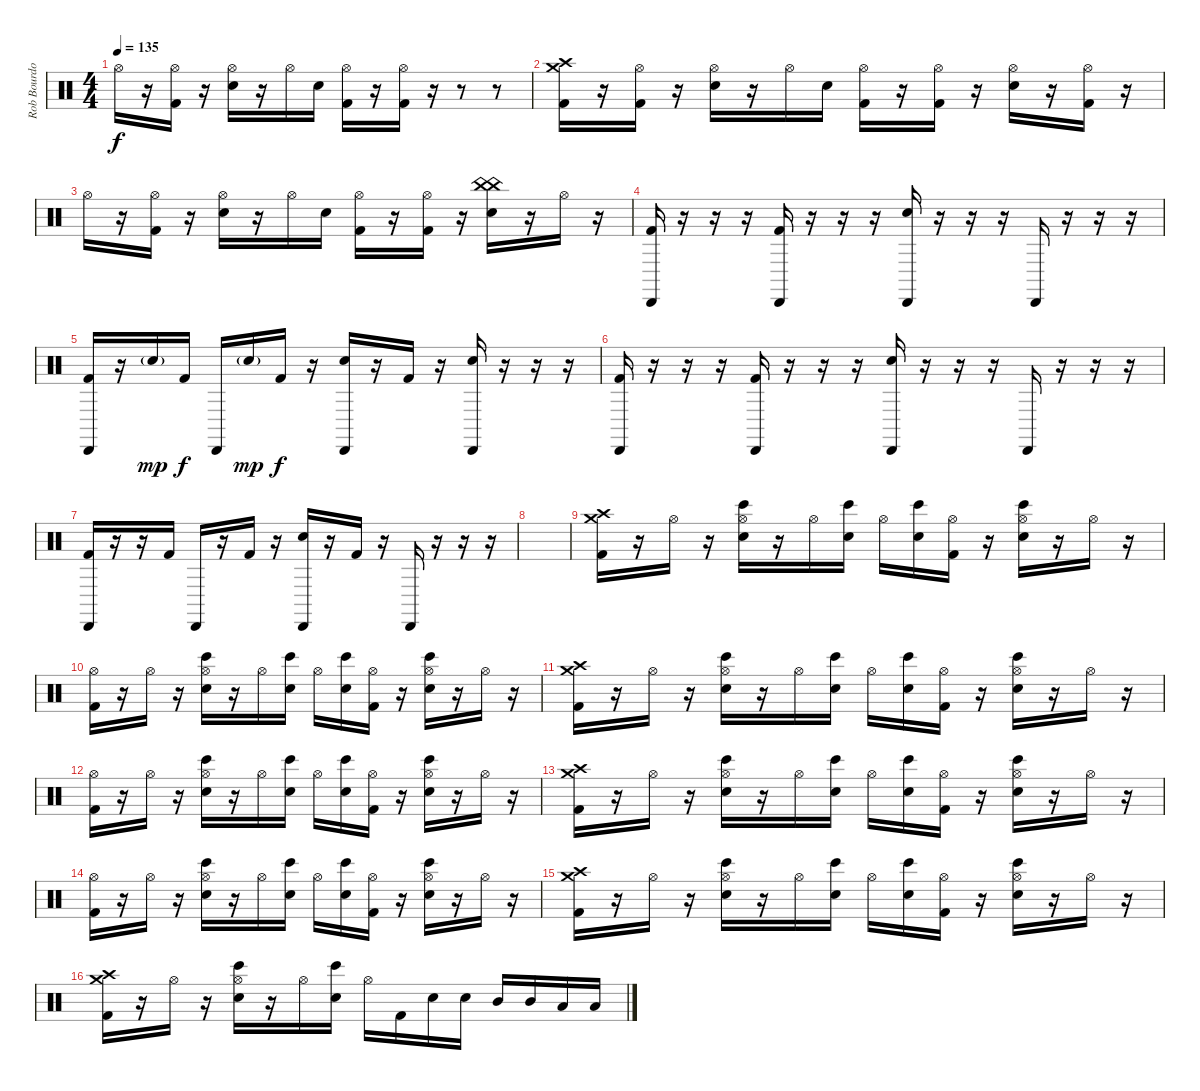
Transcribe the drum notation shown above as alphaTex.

\track ("Rob Bourdon (Drums)" "Rob Bourdo") {instrument percussion}
\staff {score}
\articulation defaults
\ts (4 4)
\tempo 135
\clef neutral
\ks c "Hi-Hat (open)".16{dy f}
r.16 ("Hi-Hat (open)" "Kick (hit) 2").16 r.16 ("Hi-Hat (open)" "Electric Snare (hit)").16 r.16 "Hi-Hat (open)".16 "Electric Snare (hit)".16 ("Hi-Hat (open)" "Kick (hit) 2").16 r.16 ("Hi-Hat (open)" "Kick (hit) 2").16 r.16 r.8 r.8 |
("Crash high (hit)" "Crash medium (hit)" "Kick (hit) 2").16 r.16 ("Hi-Hat (open)" "Kick (hit) 2").16 r.16 ("Hi-Hat (open)" "Electric Snare (hit)").16 r.16 "Hi-Hat (open)".16 "Electric Snare (hit)".16 ("Hi-Hat (open)" "Kick (hit) 2").16 r.16 ("Hi-Hat (open)" "Kick (hit) 2").16 r.16 ("Hi-Hat (open)" "Electric Snare (hit)").16 r.16 ("Hi-Hat (open)" "Kick (hit) 2").16 r.16 |
"Hi-Hat (open)".16 r.16 ("Hi-Hat (open)" "Kick (hit) 2").16 r.16 ("Hi-Hat (open)" "Electric Snare (hit)").16 r.16 "Hi-Hat (open)".16 "Electric Snare (hit)".16 ("Hi-Hat (open)" "Kick (hit) 2").16 r.16 ("Hi-Hat (open)" "Kick (hit) 2").16 r.16 ("China (hit)" "China (hit)" "Electric Snare (hit)").16 r.16 "Hi-Hat (open)".16 r.16 |
("Cabasa (hit)" "Kick (hit) 2").16 r.16 r.16 r.16 ("Cabasa (hit)" "Kick (hit) 2").16 r.16 r.16 r.16 ("Cabasa (hit)" "Hand Clap (hit)").16 r.16 r.16 r.16 "Cabasa (hit)".16 r.16 r.16 r.16 |
("Cabasa (hit)" "Kick (hit) 2").16 r.16 "Hand Clap (hit)"{g}.16{dy mp} "Kick (hit) 2".16{dy f} "Cabasa (hit)".16 "Hand Clap (hit)"{g}.16{dy mp} "Kick (hit) 2".16{dy f} r.16 ("Cabasa (hit)" "Hand Clap (hit)").16 r.16 "Kick (hit) 2".16 r.16 ("Cabasa (hit)" "Hand Clap (hit)").16 r.16 r.16 r.16 |
("Cabasa (hit)" "Kick (hit) 2").16 r.16 r.16 r.16 ("Cabasa (hit)" "Kick (hit) 2").16 r.16 r.16 r.16 ("Cabasa (hit)" "Hand Clap (hit)").16 r.16 r.16 r.16 "Cabasa (hit)".16 r.16 r.16 r.16 |
("Cabasa (hit)" "Kick (hit) 2").16 r.16 r.16 "Kick (hit) 2".16 "Cabasa (hit)".16 r.16 "Kick (hit) 2".16 r.16 ("Cabasa (hit)" "Hand Clap (hit)").16 r.16 "Kick (hit) 2".16 r.16 "Cabasa (hit)".16 r.16 r.16 r.16 |
|
("Crash high (hit)" "Crash medium (hit)" "Kick (hit) 2").16 r.16 "Hi-Hat (open)".16 r.16 ("Hi-Hat (open)" "Electric Snare (hit)" "Bongo High (hit)").16 r.16 "Hi-Hat (open)".16 ("Electric Snare (hit)" "Bongo High (hit)").16 "Hi-Hat (open)".16 ("Electric Snare (hit)" "Bongo High (hit)").16 ("Hi-Hat (open)" "Kick (hit) 2").16 r.16 ("Hi-Hat (open)" "Electric Snare (hit)" "Bongo High (hit)").16 r.16 "Hi-Hat (open)".16 r.16 |
("Hi-Hat (open)" "Kick (hit) 2").16 r.16 "Hi-Hat (open)".16 r.16 ("Hi-Hat (open)" "Electric Snare (hit)" "Bongo High (hit)").16 r.16 "Hi-Hat (open)".16 ("Electric Snare (hit)" "Bongo High (hit)").16 "Hi-Hat (open)".16 ("Electric Snare (hit)" "Bongo High (hit)").16 ("Hi-Hat (open)" "Kick (hit) 2").16 r.16 ("Hi-Hat (open)" "Electric Snare (hit)" "Bongo High (hit)").16 r.16 "Hi-Hat (open)".16 r.16 |
("Crash high (hit)" "Crash medium (hit)" "Kick (hit) 2").16 r.16 "Hi-Hat (open)".16 r.16 ("Hi-Hat (open)" "Electric Snare (hit)" "Bongo High (hit)").16 r.16 "Hi-Hat (open)".16 ("Electric Snare (hit)" "Bongo High (hit)").16 "Hi-Hat (open)".16 ("Electric Snare (hit)" "Bongo High (hit)").16 ("Hi-Hat (open)" "Kick (hit) 2").16 r.16 ("Hi-Hat (open)" "Electric Snare (hit)" "Bongo High (hit)").16 r.16 "Hi-Hat (open)".16 r.16 |
("Hi-Hat (open)" "Kick (hit) 2").16 r.16 "Hi-Hat (open)".16 r.16 ("Hi-Hat (open)" "Electric Snare (hit)" "Bongo High (hit)").16 r.16 "Hi-Hat (open)".16 ("Electric Snare (hit)" "Bongo High (hit)").16 "Hi-Hat (open)".16 ("Electric Snare (hit)" "Bongo High (hit)").16 ("Hi-Hat (open)" "Kick (hit) 2").16 r.16 ("Hi-Hat (open)" "Electric Snare (hit)" "Bongo High (hit)").16 r.16 "Hi-Hat (open)".16 r.16 |
("Crash high (hit)" "Crash medium (hit)" "Kick (hit) 2").16 r.16 "Hi-Hat (open)".16 r.16 ("Hi-Hat (open)" "Electric Snare (hit)" "Bongo High (hit)").16 r.16 "Hi-Hat (open)".16 ("Electric Snare (hit)" "Bongo High (hit)").16 "Hi-Hat (open)".16 ("Electric Snare (hit)" "Bongo High (hit)").16 ("Hi-Hat (open)" "Kick (hit) 2").16 r.16 ("Hi-Hat (open)" "Electric Snare (hit)" "Bongo High (hit)").16 r.16 "Hi-Hat (open)".16 r.16 |
("Hi-Hat (open)" "Kick (hit) 2").16 r.16 "Hi-Hat (open)".16 r.16 ("Hi-Hat (open)" "Electric Snare (hit)" "Bongo High (hit)").16 r.16 "Hi-Hat (open)".16 ("Electric Snare (hit)" "Bongo High (hit)").16 "Hi-Hat (open)".16 ("Electric Snare (hit)" "Bongo High (hit)").16 ("Hi-Hat (open)" "Kick (hit) 2").16 r.16 ("Hi-Hat (open)" "Electric Snare (hit)" "Bongo High (hit)").16 r.16 "Hi-Hat (open)".16 r.16 |
("Crash high (hit)" "Crash medium (hit)" "Kick (hit) 2").16 r.16 "Hi-Hat (open)".16 r.16 ("Hi-Hat (open)" "Electric Snare (hit)" "Bongo High (hit)").16 r.16 "Hi-Hat (open)".16 ("Electric Snare (hit)" "Bongo High (hit)").16 "Hi-Hat (open)".16 ("Electric Snare (hit)" "Bongo High (hit)").16 ("Hi-Hat (open)" "Kick (hit) 2").16 r.16 ("Hi-Hat (open)" "Electric Snare (hit)" "Bongo High (hit)").16 r.16 "Hi-Hat (open)".16 r.16 |
("Crash high (hit)" "Crash medium (hit)" "Kick (hit) 2").16 r.16 "Hi-Hat (open)".16 r.16 ("Hi-Hat (open)" "Electric Snare (hit)" "Bongo High (hit)").16 r.16 "Hi-Hat (open)".16 ("Electric Snare (hit)" "Bongo High (hit)").16 "Hi-Hat (open)".16 "Kick (hit) 2".16 "Electric Snare (hit)".16 "Electric Snare (hit)".16 "Mid Tom (hit)".16 "Mid Tom (hit)".16 "Low Tom (hit)".16 "Low Tom (hit)".16
